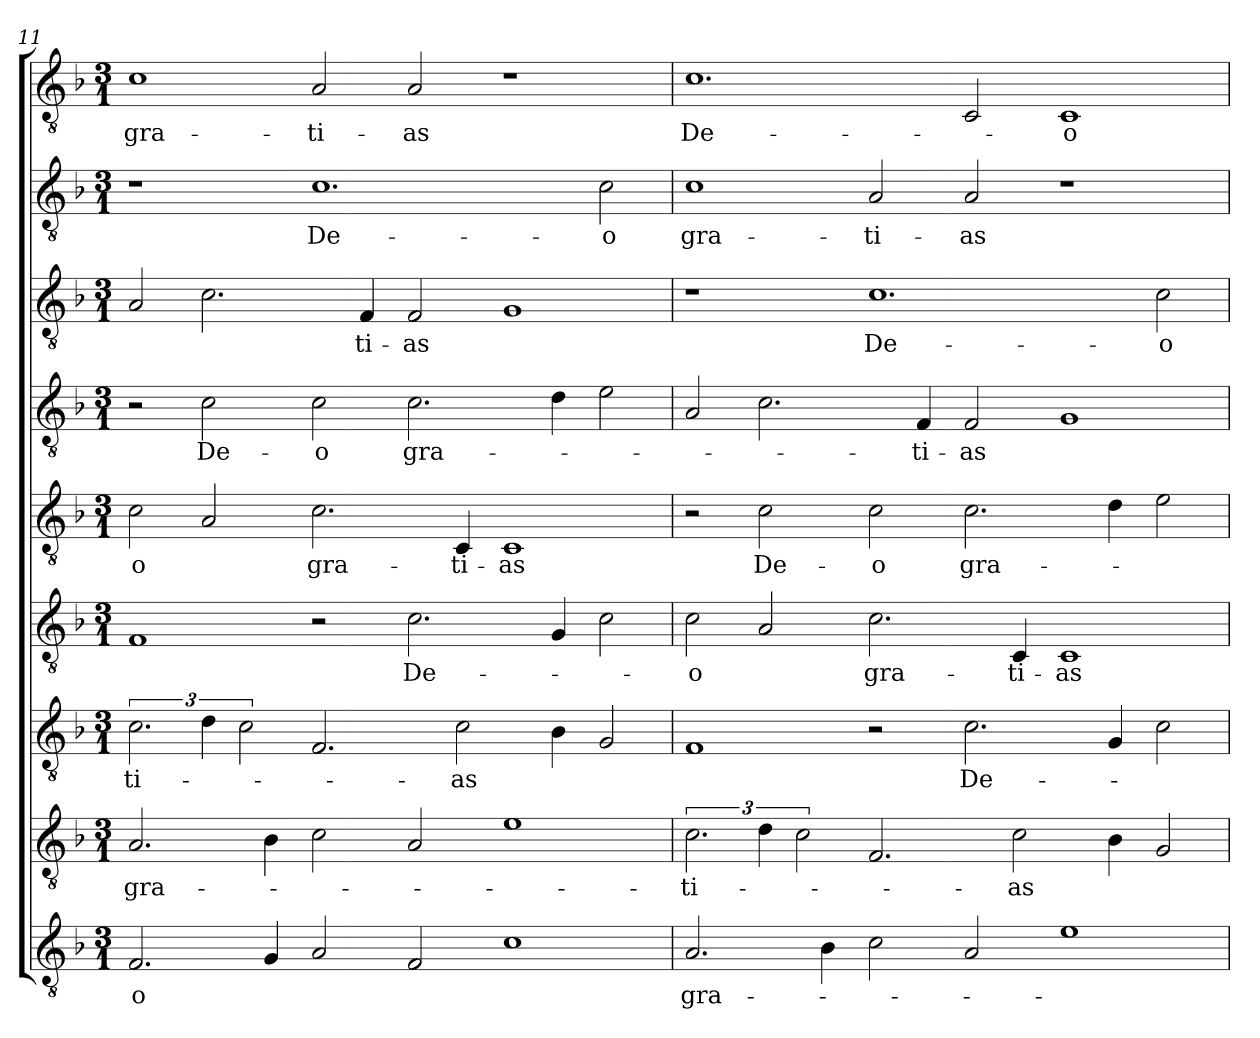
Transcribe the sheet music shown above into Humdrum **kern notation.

**kern	**text	**kern	**text	**kern	**text	**kern	**text	**kern	**text	**kern	**text	**kern	**text	**kern	**text	**kern	**text
*part9	*part9	*part8	*part8	*part7	*part7	*part6	*part6	*part5	*part5	*part4	*part4	*part3	*part3	*part2	*part2	*part1	*part1
*staff9	*staff9	*staff8	*staff8	*staff7	*staff7	*staff6	*staff6	*staff5	*staff5	*staff4	*staff4	*staff3	*staff3	*staff2	*staff2	*staff1	*staff1
*clefGv2	*	*clefGv2	*	*clefGv2	*	*clefGv2	*	*clefGv2	*	*clefGv2	*	*clefGv2	*	*clefGv2	*	*clefGv2	*
*k[b-]	*	*k[b-]	*	*k[b-]	*	*k[b-]	*	*k[b-]	*	*k[b-]	*	*k[b-]	*	*k[b-]	*	*k[b-]	*
*F:	*	*F:	*	*F:	*	*F:	*	*F:	*	*F:	*	*F:	*	*F:	*	*F:	*
*M3/1	*	*M3/1	*	*M3/1	*	*M3/1	*	*M3/1	*	*M3/1	*	*M3/1	*	*M3/1	*	*M3/1	*
=11	=11	=11	=11	=11	=11	=11	=11	=11	=11	=11	=11	=11	=11	=11	=11	=11	=11
!	!LO:LY:b	!	!LO:LY:b	!	!LO:LY:b	!	!	!	!LO:LY:b	!	!	!	!	!	!	!	!LO:LY:b
2.F/	o	2.A/	-gra-	3.c\	-ti-	1F	.	2c\	-o	2r	.	2A/	.	1r	.	1c	gra-
!	!	!	!	!	!	!	!	!	!	!	!LO:LY:b	!	!	!	!	!	!
.	.	.	.	6d\	.	.	.	2A/	.	2c\	De-	2.c\	.	.	.	.	.
.	.	.	.	3c\	.	.	.	.	.	.	.	.	.	.	.	.	.
4G/	.	4B-\	.	.	.	.	.	.	.	.	.	.	.	.	.	.	.
!	!	!	!	!	!	!	!	!	!LO:LY:b	!	!LO:LY:b	!	!	!	!LO:LY:b	!	!LO:LY:b
2A/	.	2c\	.	2.F/	.	2r	.	2.c\	gra-	2c\	-o	.	.	1.c	De-	2A/	-ti-
!	!	!	!	!	!	!	!	!	!	!	!	!	!LO:LY:b	!	!	!	!
.	.	.	.	.	.	.	.	.	.	.	.	4F/	-ti-	.	.	.	.
!	!	!	!	!	!	!	!LO:LY:b	!	!	!	!LO:LY:b	!	!LO:LY:b	!	!	!	!LO:LY:b
2F/	.	2A/	.	.	.	2.c\	De-	.	.	2.c\	gra-	2F/	-as	.	.	2A/	-as
!	!	!	!	!	!LO:LY:b	!	!	!	!LO:LY:b	!	!	!	!	!	!	!	!
.	.	.	.	2c\	-as	.	.	4C/	-ti-	.	.	.	.	.	.	.	.
!	!	!	!	!	!	!	!	!	!LO:LY:b	!	!	!	!	!	!	!	!
1c	.	1e	.	.	.	.	.	1C	-as	.	.	1G	.	.	.	1r	.
.	.	.	.	4B-\	.	4G/	.	.	.	4d\	.	.	.	.	.	.	.
!	!	!	!	!	!	!	!	!	!	!	!	!	!	!	!LO:LY:b	!	!
.	.	.	.	2G/	.	2c\	.	.	.	2e\	.	.	.	2c\	-o	.	.
=12	=12	=12	=12	=12	=12	=12	=12	=12	=12	=12	=12	=12	=12	=12	=12	=12	=12
!	!LO:LY:b	!	!LO:LY:b	!	!	!	!LO:LY:b	!	!	!	!	!	!	!	!LO:LY:b	!	!LO:LY:b
2.A/	-gra-	3.c\	-ti-	1F	.	2c\	-o	2r	.	2A/	.	1r	.	1c	gra-	1.c	De-
!	!	!	!	!	!	!	!	!	!LO:LY:b	!	!	!	!	!	!	!	!
.	.	6d\	.	.	.	2A/	.	2c\	De-	2.c\	.	.	.	.	.	.	.
.	.	3c\	.	.	.	.	.	.	.	.	.	.	.	.	.	.	.
4B-\	.	.	.	.	.	.	.	.	.	.	.	.	.	.	.	.	.
!	!	!	!	!	!	!	!LO:LY:b	!	!LO:LY:b	!	!	!	!LO:LY:b	!	!LO:LY:b	!	!
2c\	.	2.F/	.	2r	.	2.c\	gra-	2c\	-o	.	.	1.c	De-	2A/	-ti-	.	.
!	!	!	!	!	!	!	!	!	!	!	!LO:LY:b	!	!	!	!	!	!
.	.	.	.	.	.	.	.	.	.	4F/	-ti-	.	.	.	.	.	.
!	!	!	!	!	!LO:LY:b	!	!	!	!LO:LY:b	!	!LO:LY:b	!	!	!	!LO:LY:b	!	!
2A/	.	.	.	2.c\	De-	.	.	2.c\	gra-	2F/	-as	.	.	2A/	-as	2C/	.
!	!	!	!LO:LY:b	!	!	!	!LO:LY:b	!	!	!	!	!	!	!	!	!	!
.	.	2c\	as	.	.	4C/	-ti-	.	.	.	.	.	.	.	.	.	.
!	!	!	!	!	!	!	!LO:LY:b	!	!	!	!	!	!	!	!	!	!LO:LY:b
1e	.	.	.	.	.	1C	-as	.	.	1G	.	.	.	1r	.	1C	-o
.	.	4B-\	.	4G/	.	.	.	4d\	.	.	.	.	.	.	.	.	.
!	!	!	!	!	!	!	!	!	!	!	!	!	!LO:LY:b	!	!	!	!
.	.	2G/	.	2c\	.	.	.	2e\	.	.	.	2c\	-o	.	.	.	.
=	=	=	=	=	=	=	=	=	=	=	=	=	=	=	=	=	=
*-	*-	*-	*-	*-	*-	*-	*-	*-	*-	*-	*-	*-	*-	*-	*-	*-	*-
